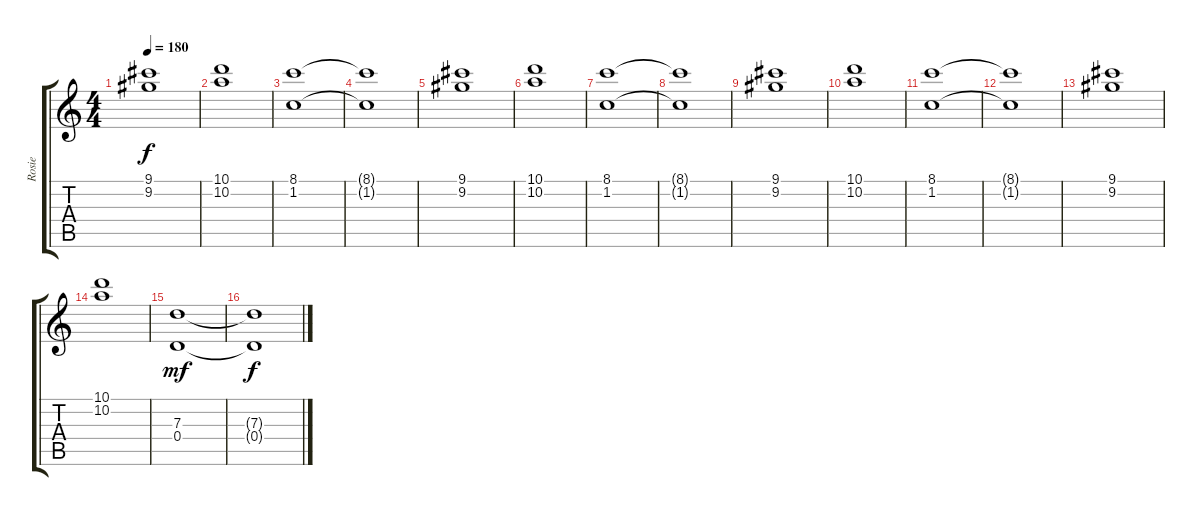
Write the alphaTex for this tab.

\track ("Rosie" "Rosie") {instrument stringensemble1}
\staff {score tabs}
\tuning (E5 B4 G4 D4 A3 D3) {hide}
\ts (4 4)
\tempo 180
\clef g2
\ks c
(9.1 9.2).1{dy f} |
(10.1 10.2).1 |
(8.1 1.2).1 |
(8.1{t} 1.2{t}).1 |
(9.1 9.2).1 |
(10.1 10.2).1 |
(8.1 1.2).1 |
(8.1{t} 1.2{t}).1 |
(9.1 9.2).1 |
(10.1 10.2).1 |
(8.1 1.2).1 |
(8.1{t} 1.2{t}).1 |
(9.1 9.2).1 |
(10.1 10.2).1 |
(7.3 0.4).1{dy mf instrument stringensemble2} |
(7.3{t} 0.4{t}).1{dy f}
